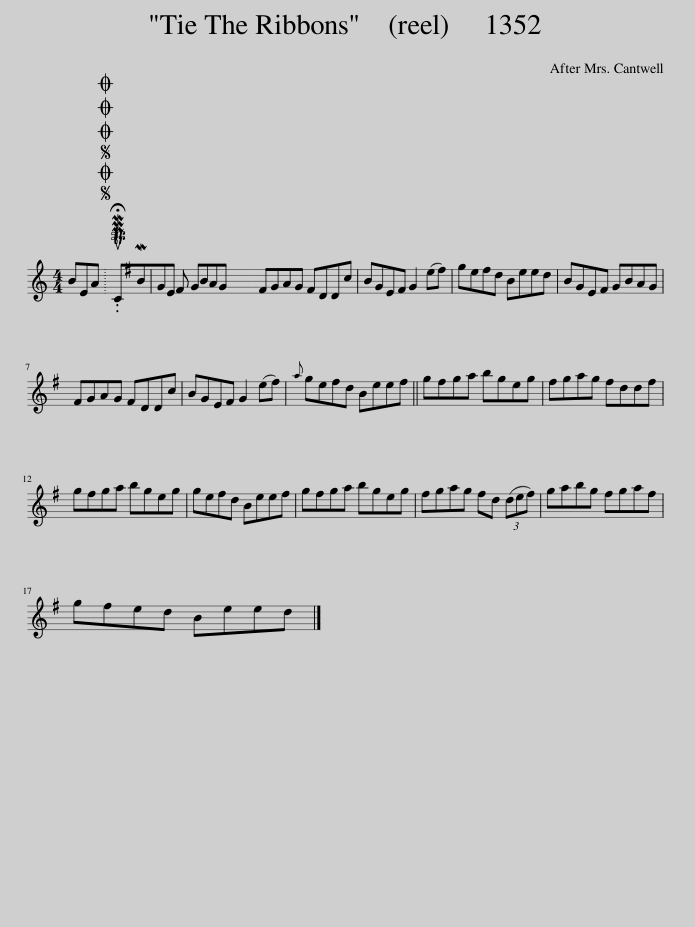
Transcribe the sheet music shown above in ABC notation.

X:1
L:1/8
M:4/4
I:linebreak $
K:C
V:1 treble
V:1
 BEA |SOSOOO .!fermata!PMTuCMBGE ^F GBAG | ^FGAG FDDc | BGE^F G2 (e^f) | ge^fd Beed | %5
 BGE^F GBAG |$ ^FGAG FDDc | BGE^F G2 (e^f) |{a} ge^fd Beef || g^fga bgeg | %10
 ^fgag fddf |$ g^fga bgeg | ge^fd Beef | g^fga bgeg | ^fgag fd (3(def) | %15
 gabg ^fgaf |$ g^fed Beed |] %17
